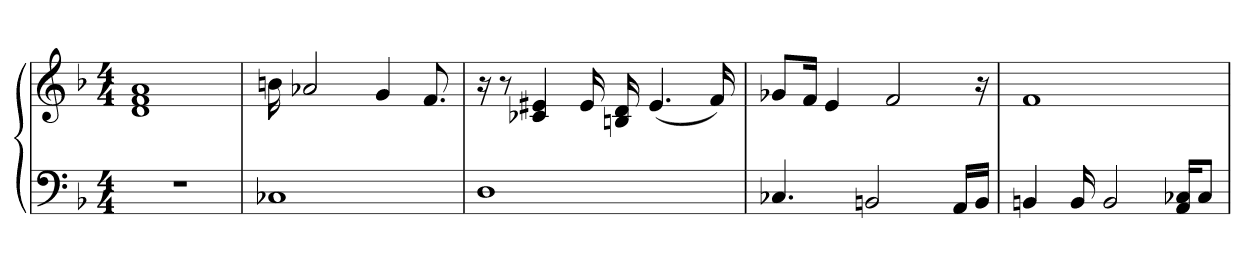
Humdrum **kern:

**kern	**kern
*part1	*part1
*staff2	*staff1
*clefF4	*clefG2
*k[b-]	*k[b-]
*M4/4	*M4/4
=1	=1
1r	1d 1f 1a
=2	=2
1C-X	16bn
.	2a-X
.	4g
.	8.f
=3	=3
1D	16r
.	8r
.	4c-X 4e#X
.	16e#
.	16Bn 16d
.	(4.e#
.	16f)
=4	=4
4.C-X	8g-X/L
.	16f/Jk
.	4e
2BBn	.
.	2f
16AA/LL	.
16BB/JJ	16r
=5	=5
4BBn	1f
16BB	.
2BB	.
16AA/ 16C-X/KL	.
8C-/J	.
=	=
*-	*-
